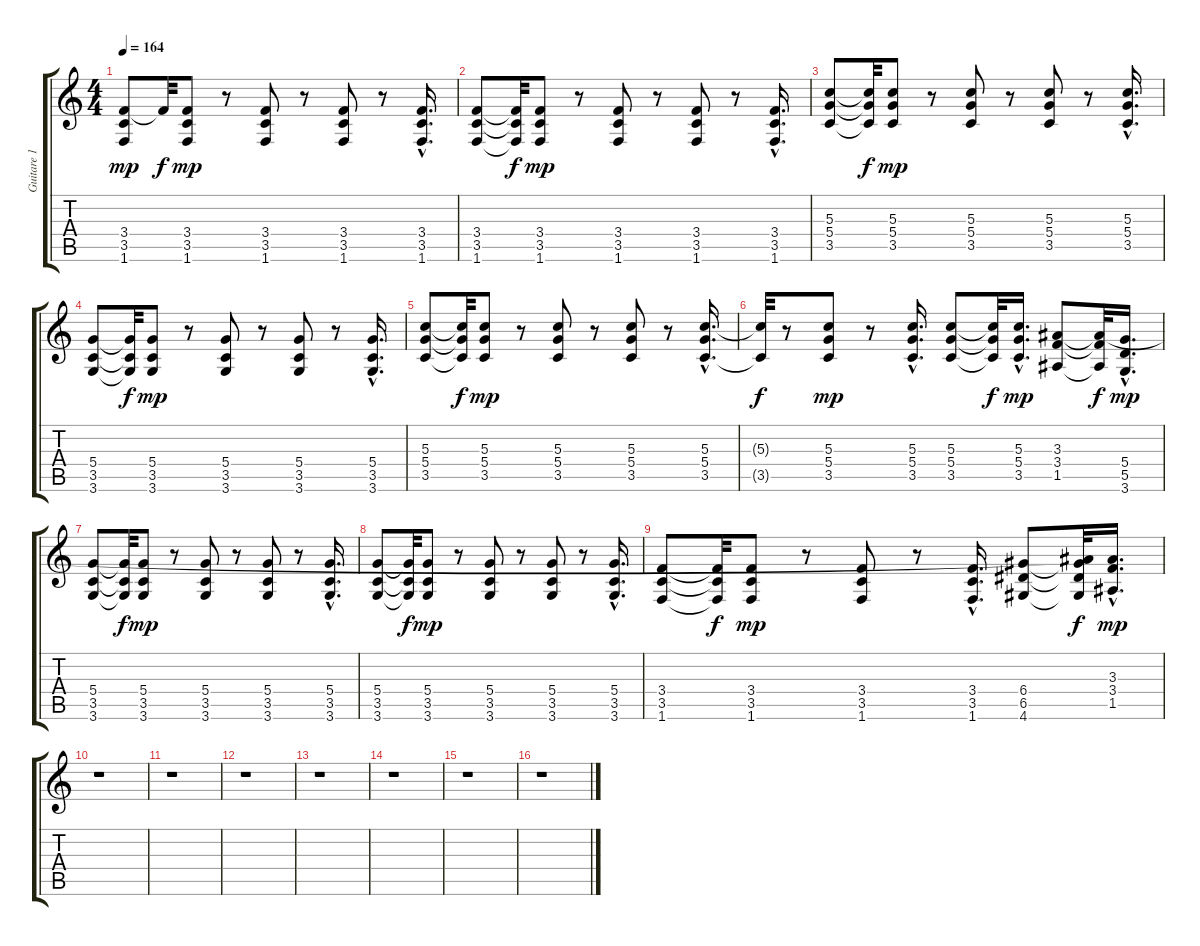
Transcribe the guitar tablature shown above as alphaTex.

\track ("Guitare 1" "Guitare 1") {instrument overdrivenguitar}
\staff {score tabs}
\tuning (E4 B3 G3 D3 A2 E2) {hide}
\ts (4 4)
\tempo 164
\clef g2
\ks c
(3.4 3.5 1.6).8{dy mp} 3.4{t}.32{dy f} (3.4 3.5 1.6).8{dy mp} r.8 (3.4 3.5 1.6).8 r.8 (3.4 3.5 1.6).8 r.8 (3.4{hac} 3.5{hac} 1.6{hac}).16{d} |
(3.4 3.5 1.6).8 (3.4{t} 3.5{t} 1.6{t}).32{dy f} (3.4 3.5 1.6).8{dy mp} r.8 (3.4 3.5 1.6).8 r.8 (3.4 3.5 1.6).8 r.8 (3.4{hac} 3.5 1.6).16{d} |
(5.3 5.4 3.5).8 (5.3{t} 5.4{t} 3.5{t}).32{dy f} (5.3 5.4 3.5).8{dy mp} r.8 (5.3 5.4 3.5).8 r.8 (5.3 5.4 3.5).8 r.8 (5.3{hac} 5.4{hac} 3.5{hac}).16{d} |
(5.4 3.5 3.6).8 (5.4{t} 3.5{t} 3.6{t}).32{dy f} (5.4 3.5 3.6).8{dy mp} r.8 (5.4 3.5 3.6).8 r.8 (5.4 3.5 3.6).8 r.8 (5.4{hac} 3.5{hac} 3.6).16{d} |
(5.3 5.4 3.5).8 (5.3{t} 5.4{t} 3.5{t}).32{dy f} (5.3 5.4 3.5).8{dy mp} r.8 (5.3 5.4 3.5).8 r.8 (5.3 5.4 3.5).8 r.8 (5.3{hac} 5.4{hac} 3.5{hac}).16{d} |
(5.3{t} 3.5{t}).32{dy f} r.8 (5.3 5.4 3.5).8{dy mp} r.8 (5.3{hac} 5.4{hac} 3.5{hac}).16{d} (5.3 5.4 3.5).8 (5.3{t} 5.4{t} 3.5{t}).32{dy f} (5.3{hac} 5.4{hac} 3.5{hac}).16{d dy mp} (3.3 3.4 1.5).8 (3.3{t} 3.4{t} 1.5{t}).32{dy f} (5.4{hac} 5.5{hac} 3.6{hac}).16{d dy mp} |
(5.4 3.5 3.6).8 (5.4{t} 3.5{t} 3.6{t}).32{dy f} (5.4 3.5 3.6).8{dy mp} r.8 (5.4 3.5 3.6).8 r.8 (5.4 3.5 3.6).8 r.8 (5.4{hac} 3.5{hac} 3.6).16{d} |
(5.4 3.5 3.6).8 (5.4{t} 3.5{t} 3.6{t}).32{dy f} (5.4 3.5 3.6).8{dy mp} r.8 (5.4 3.5 3.6).8 r.8 (5.4 3.5 3.6).8 r.8 (5.4{hac} 3.5{hac} 3.6).16{d} |
(3.4 3.5 1.6).8 (3.4{t} 3.5{t} 1.6{t}).32{dy f} (3.4 3.5 1.6).8{dy mp} r.8 (3.4 3.5 1.6).8 r.8 (3.4{hac} 3.5{hac} 1.6{hac}).16{d} (6.4 6.5 4.6).8 (3.3{t} 6.4{t} 6.5{t} 4.6{t}).32{dy f} (3.3{hac} 3.4{hac} 1.5{hac}).16{d dy mp} |
r.1 |
r.1 |
r.1 |
r.1 |
r.1 |
r.1 |
r.1
